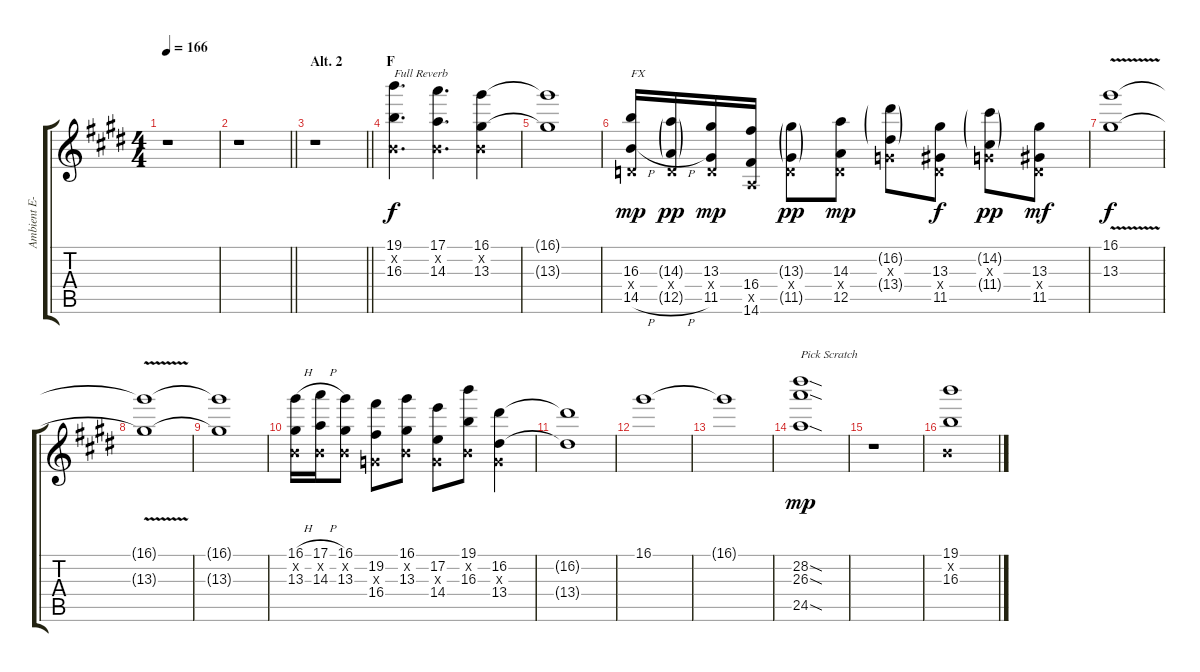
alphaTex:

\track ("Ambient E-Guitar" "Ambient E-") {instrument electricguitarjazz}
\staff {score tabs}
\tuning (E4 B3 G3 D3 A2 E2) {hide}
\ts (4 4)
\tempo 166
\clef g2
\ks e
r.1{dy f} |
\barLineRight lightlight
r.1 |
\section ("" "Alt. 2")
\barLineRight lightlight
r.1 |
\section ("" "F")
(19.1 0.2{x} 16.3).4{d txt "Full Reverb" volume 8 balance 16 instrument distortionguitar} (17.1 0.2{x} 14.3).4{d} (16.1 0.2{x} 13.3).4 |
(16.1{t} 13.3{t}).1 |
(16.3 0.4{x} 14.5{h}).16{txt "FX" dy mp} (14.3{g} 0.4{x} 12.5{h g}).16{dy pp} (13.3 0.4{x} 11.5).16{dy mp} (16.4 0.5{x} 14.6).16 (13.3{g} 0.4{x} 11.5{g}).8{dy pp} (14.3 0.4{x} 12.5).8{dy mp} (16.2{g} 0.3{x} 13.4{g}).8 (13.3 0.4{x} 11.5).8{dy f} (14.2{g} 0.3{x} 11.4{g}).8{dy pp} (13.3 0.4{x} 11.5).8{dy mf} |
(16.1{v} 13.3).1{dy f} |
(16.1{t} 13.3{t}).1 |
(16.1{t} 13.3{t}).1 |
(16.1{h} 0.2{x} 13.3).16 (17.1{h} 0.2{x} 14.3).16 (16.1 0.2{x} 13.3).8 (19.2 0.3{x} 16.4).8 (16.1 0.2{x} 13.3).8 (17.2 0.3{x} 14.4).8 (19.1 0.2{x} 16.3).8 (16.2 0.3{x} 13.4).4 |
(16.2{t} 13.4{t}).1 |
16.1.1 |
16.1{t}.1 |
(28.2{sod} 26.3{sod} 24.5{sod}).1{txt "Pick Scratch" dy mp} |
r.1 |
(19.1 0.2{x} 16.3).1
